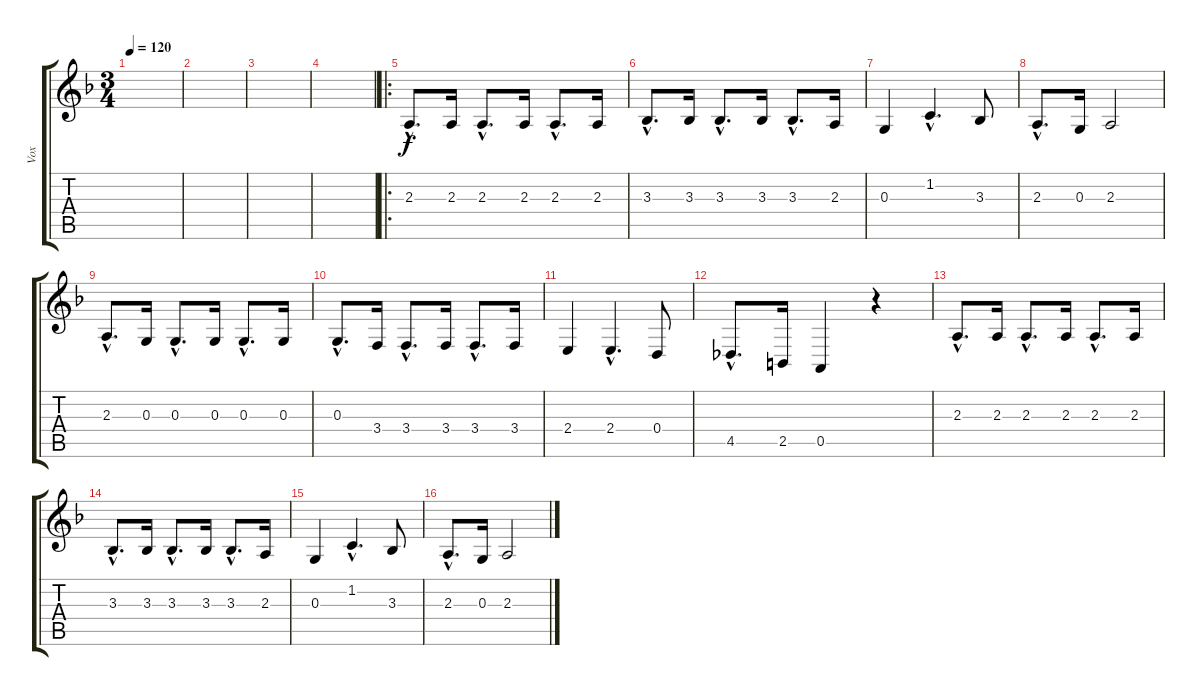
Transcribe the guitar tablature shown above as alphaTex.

\track ("Vox" "Vox") {instrument frenchhorn}
\staff {score tabs}
\tuning (E4 B3 G3 D3 A2 E2) {hide}
\ts (3 4)
\tempo 120
\clef g2
\ks f
|
|
|
|
\ro
2.3{hac}.8{d} 2.3.16 2.3{hac}.8{d} 2.3.16 2.3{hac}.8{d} 2.3.16 |
3.3{hac}.8{d} 3.3.16 3.3{hac}.8{d} 3.3.16 3.3{hac}.8{d} 2.3.16 |
0.3.4 1.2{hac}.4{d} 3.3.8 |
2.3{hac}.8{d} 0.3.16 2.3.2 |
2.3{hac}.8{d} 0.3.16 0.3{hac}.8{d} 0.3.16 0.3{hac}.8{d} 0.3.16 |
0.3{hac}.8{d} 3.4.16 3.4{hac}.8{d} 3.4.16 3.4{hac}.8{d} 3.4.16 |
2.4.4 2.4{hac}.4{d} 0.4.8 |
4.5{hac}.8{d} 2.5.16 0.5.4 r.4 |
2.3{hac}.8{d} 2.3.16 2.3{hac}.8{d} 2.3.16 2.3{hac}.8{d} 2.3.16 |
3.3{hac}.8{d} 3.3.16 3.3{hac}.8{d} 3.3.16 3.3{hac}.8{d} 2.3.16 |
0.3.4 1.2{hac}.4{d} 3.3.8 |
2.3{hac}.8{d} 0.3.16 2.3.2
